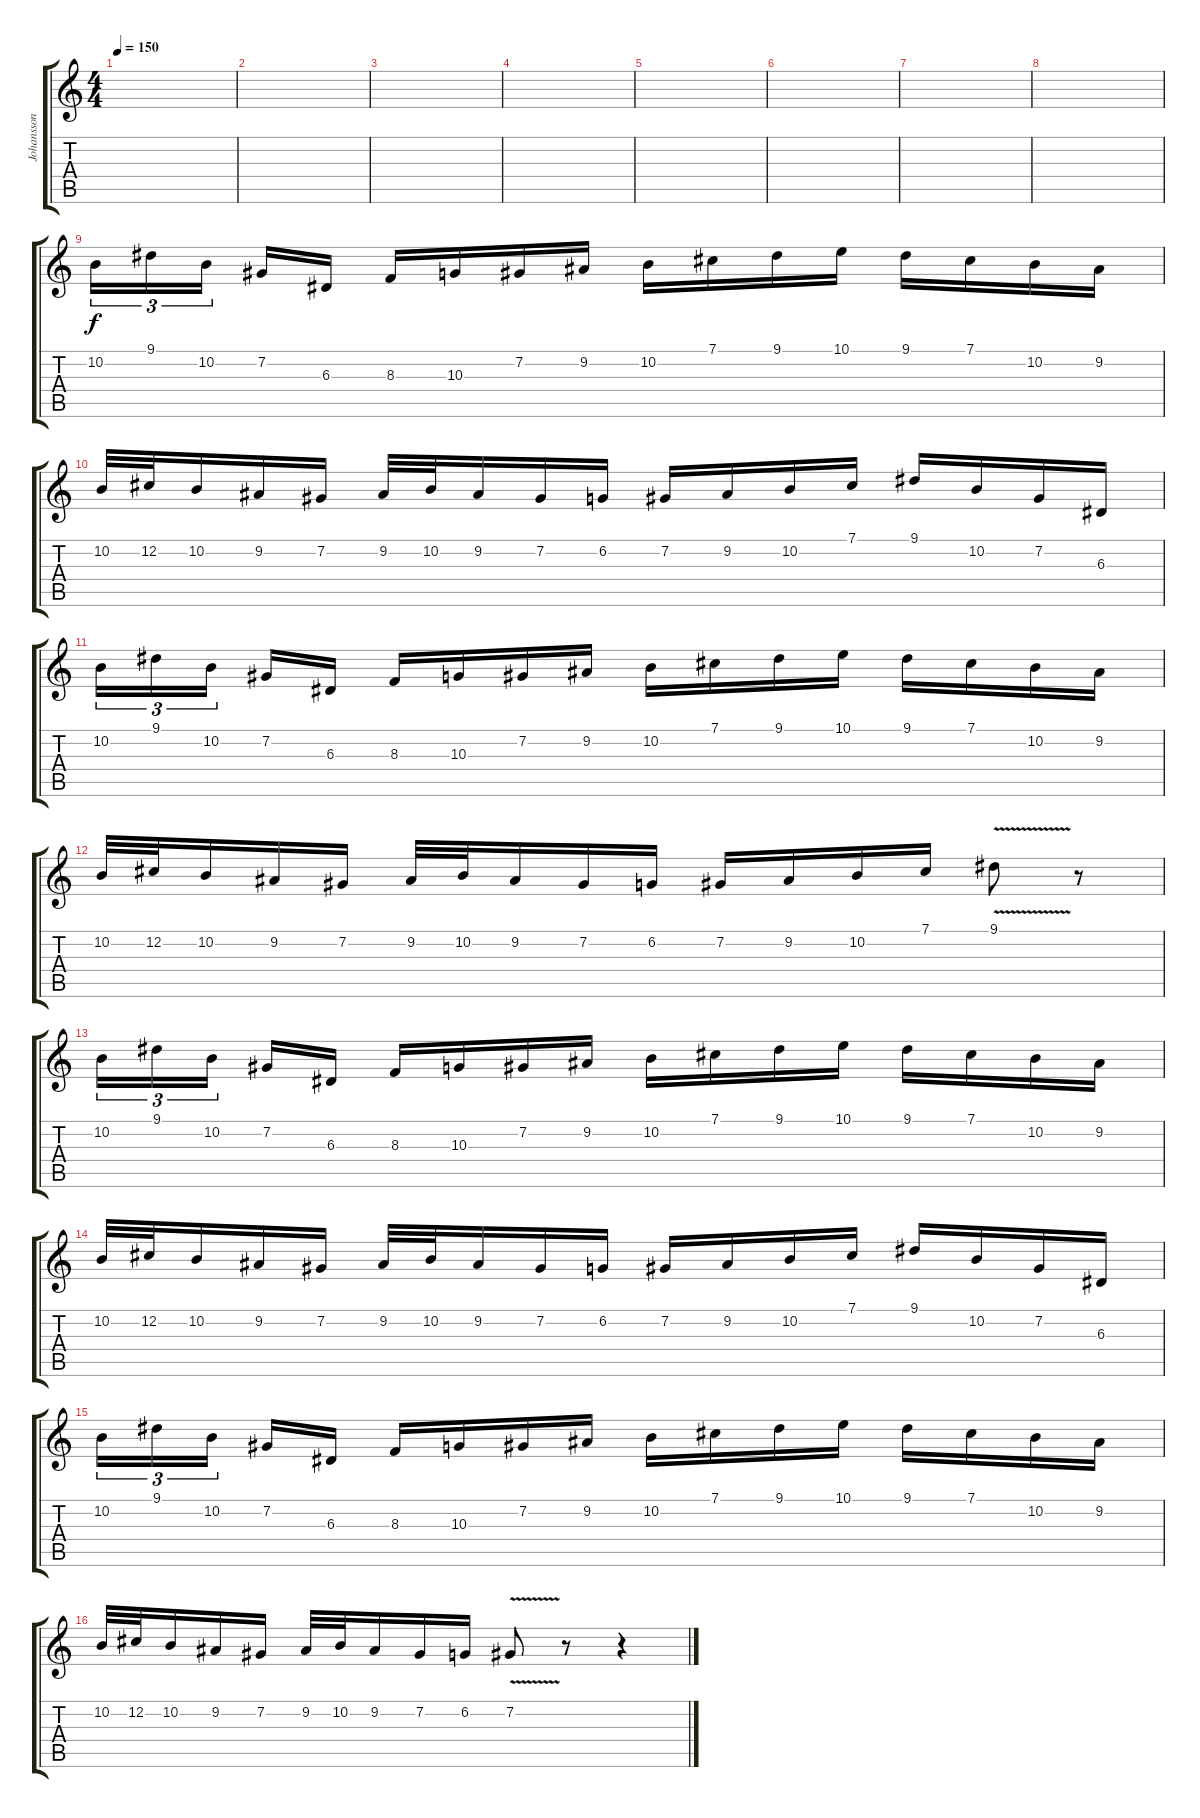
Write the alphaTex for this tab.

\track ("Johansson 2" "Johansson ") {instrument lead1square}
\staff {score tabs}
\tuning (Gb4 Db4 A3 E3 B2 Gb2) {hide}
\ts (4 4)
\tempo 150
\clef g2
\ks c
|
|
|
|
|
|
|
|
10.2.16{tu (3 2)} 9.1.16{tu (3 2)} 10.2.16{tu (3 2)} 7.2.16 6.3.16 8.3.16 10.3.16 7.2.16 9.2.16 10.2.16 7.1.16 9.1.16 10.1.16 9.1.16 7.1.16 10.2.16 9.2.16 |
10.2.32 12.2.32 10.2.16 9.2.16 7.2.16 9.2.32 10.2.32 9.2.16 7.2.16 6.2.16 7.2.16 9.2.16 10.2.16 7.1.16 9.1.16 10.2.16 7.2.16 6.3.16 |
10.2.16{tu (3 2)} 9.1.16{tu (3 2)} 10.2.16{tu (3 2)} 7.2.16 6.3.16 8.3.16 10.3.16 7.2.16 9.2.16 10.2.16 7.1.16 9.1.16 10.1.16 9.1.16 7.1.16 10.2.16 9.2.16 |
10.2.32 12.2.32 10.2.16 9.2.16 7.2.16 9.2.32 10.2.32 9.2.16 7.2.16 6.2.16 7.2.16 9.2.16 10.2.16 7.1.16 9.1{v}.8 r.8 |
10.2.16{tu (3 2)} 9.1.16{tu (3 2)} 10.2.16{tu (3 2)} 7.2.16 6.3.16 8.3.16 10.3.16 7.2.16 9.2.16 10.2.16 7.1.16 9.1.16 10.1.16 9.1.16 7.1.16 10.2.16 9.2.16 |
10.2.32 12.2.32 10.2.16 9.2.16 7.2.16 9.2.32 10.2.32 9.2.16 7.2.16 6.2.16 7.2.16 9.2.16 10.2.16 7.1.16 9.1.16 10.2.16 7.2.16 6.3.16 |
10.2.16{tu (3 2)} 9.1.16{tu (3 2)} 10.2.16{tu (3 2)} 7.2.16 6.3.16 8.3.16 10.3.16 7.2.16 9.2.16 10.2.16 7.1.16 9.1.16 10.1.16 9.1.16 7.1.16 10.2.16 9.2.16 |
10.2.32 12.2.32 10.2.16 9.2.16 7.2.16 9.2.32 10.2.32 9.2.16 7.2.16 6.2.16 7.2{v}.8 r.8 r.4
